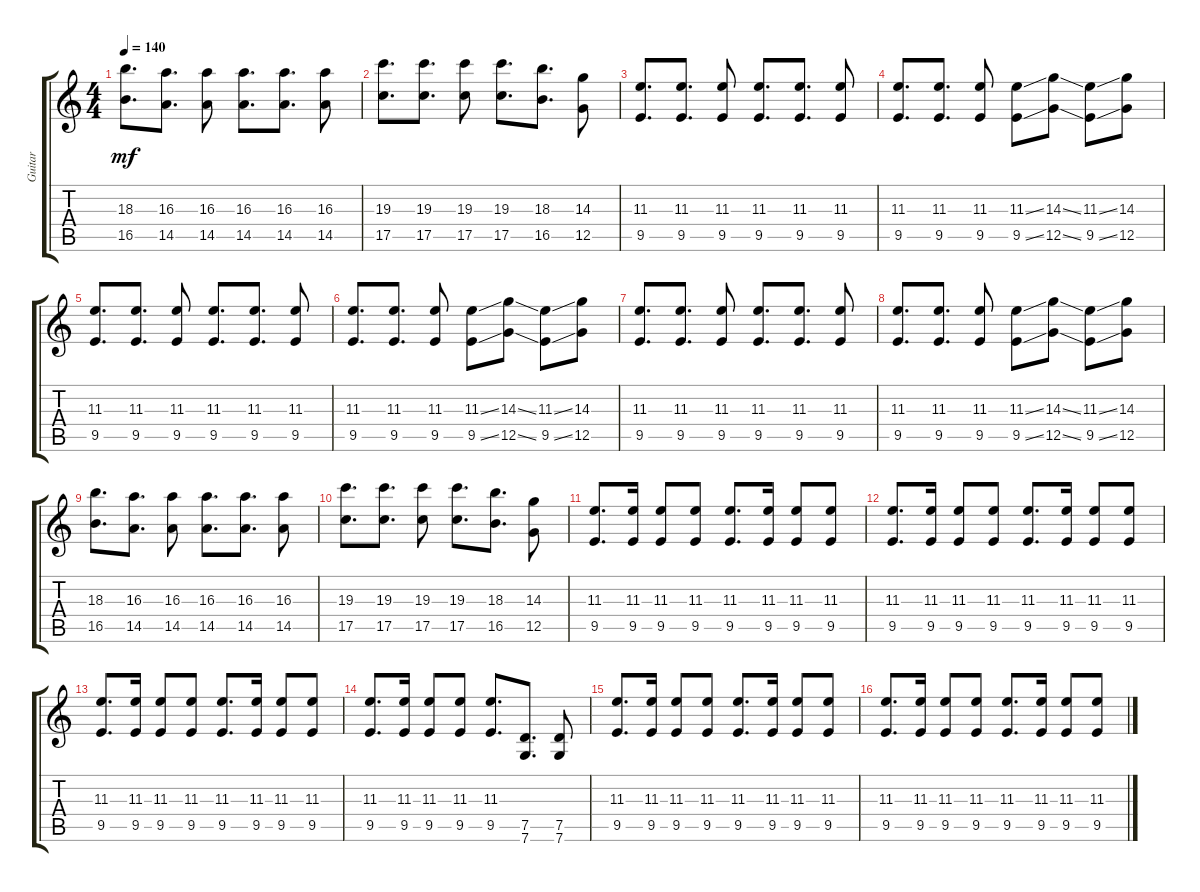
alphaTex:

\track ("Guitar" "Guitar") {instrument distortionguitar}
\staff {score tabs}
\tuning (D4 A3 F3 C3 G2 C2) {hide}
\ts (4 4)
\tempo 140
\clef g2
\ks c
(18.3 16.5).8{d dy mf} (16.3 14.5).8{d} (16.3 14.5).8 (16.3 14.5).8{d} (16.3 14.5).8{d} (16.3 14.5).8 |
(19.3 17.5).8{d} (19.3 17.5).8{d} (19.3 17.5).8 (19.3 17.5).8{d} (18.3 16.5).8{d} (14.3 12.5).8 |
(11.3 9.5).8{d} (11.3 9.5).8{d} (11.3 9.5).8 (11.3 9.5).8{d} (11.3 9.5).8{d} (11.3 9.5).8 |
(11.3 9.5).8{d} (11.3 9.5).8{d} (11.3 9.5).8 (11.3{ss} 9.5{ss}).8 (14.3{ss} 12.5{ss}).8 (11.3{ss} 9.5{ss}).8 (14.3 12.5).8 |
(11.3 9.5).8{d} (11.3 9.5).8{d} (11.3 9.5).8 (11.3 9.5).8{d} (11.3 9.5).8{d} (11.3 9.5).8 |
(11.3 9.5).8{d} (11.3 9.5).8{d} (11.3 9.5).8 (11.3{ss} 9.5{ss}).8 (14.3{ss} 12.5{ss}).8 (11.3{ss} 9.5{ss}).8 (14.3 12.5).8 |
(11.3 9.5).8{d} (11.3 9.5).8{d} (11.3 9.5).8 (11.3 9.5).8{d} (11.3 9.5).8{d} (11.3 9.5).8 |
(11.3 9.5).8{d} (11.3 9.5).8{d} (11.3 9.5).8 (11.3{ss} 9.5{ss}).8 (14.3{ss} 12.5{ss}).8 (11.3{ss} 9.5{ss}).8 (14.3 12.5).8 |
(18.3 16.5).8{d} (16.3 14.5).8{d} (16.3 14.5).8 (16.3 14.5).8{d} (16.3 14.5).8{d} (16.3 14.5).8 |
(19.3 17.5).8{d} (19.3 17.5).8{d} (19.3 17.5).8 (19.3 17.5).8{d} (18.3 16.5).8{d} (14.3 12.5).8 |
(11.3 9.5).8{d} (11.3 9.5).16 (11.3 9.5).8 (11.3 9.5).8 (11.3 9.5).8{d} (11.3 9.5).16 (11.3 9.5).8 (11.3 9.5).8 |
(11.3 9.5).8{d} (11.3 9.5).16 (11.3 9.5).8 (11.3 9.5).8 (11.3 9.5).8{d} (11.3 9.5).16 (11.3 9.5).8 (11.3 9.5).8 |
(11.3 9.5).8{d} (11.3 9.5).16 (11.3 9.5).8 (11.3 9.5).8 (11.3 9.5).8{d} (11.3 9.5).16 (11.3 9.5).8 (11.3 9.5).8 |
(11.3 9.5).8{d} (11.3 9.5).16 (11.3 9.5).8 (11.3 9.5).8 (11.3 9.5).8{d} (7.5 7.6).8{d} (7.5 7.6).8 |
(11.3 9.5).8{d} (11.3 9.5).16 (11.3 9.5).8 (11.3 9.5).8 (11.3 9.5).8{d} (11.3 9.5).16 (11.3 9.5).8 (11.3 9.5).8 |
(11.3 9.5).8{d} (11.3 9.5).16 (11.3 9.5).8 (11.3 9.5).8 (11.3 9.5).8{d} (11.3 9.5).16 (11.3 9.5).8 (11.3 9.5).8
